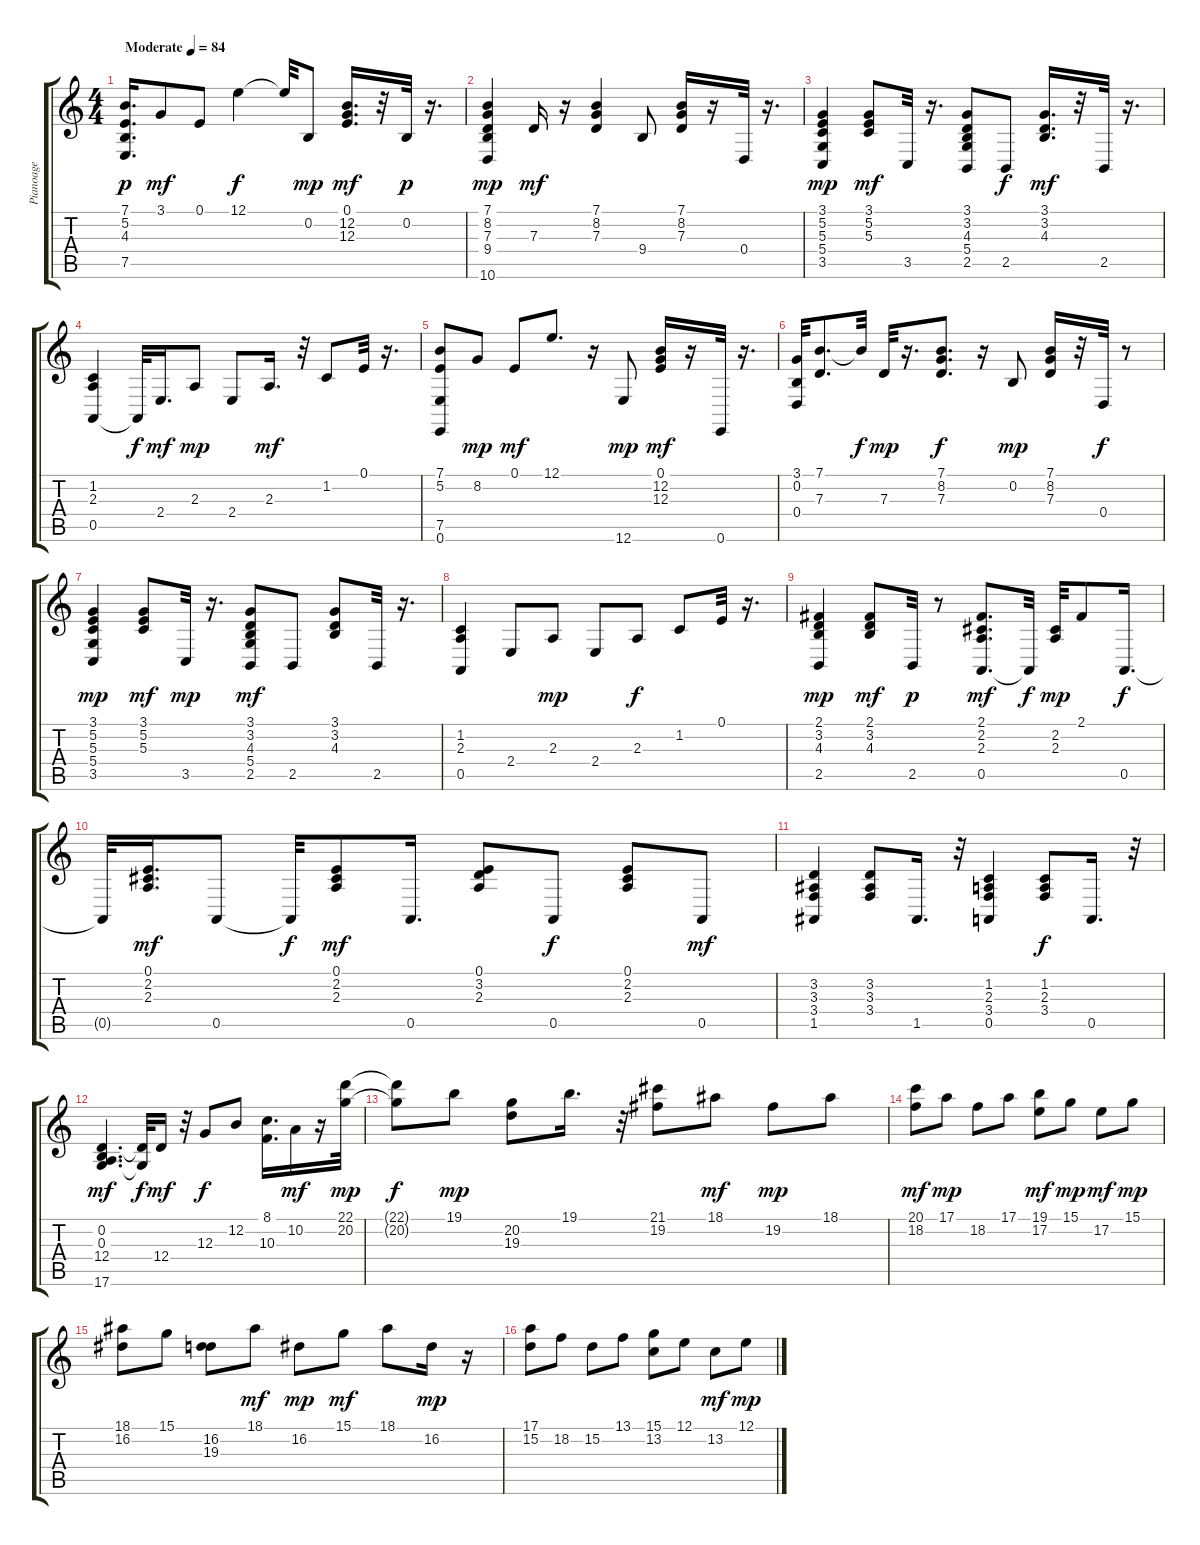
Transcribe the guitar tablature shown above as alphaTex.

\track ("Pianoage" "Pianoage") {instrument acousticgrandpiano}
\staff {score tabs}
\tuning (E4 B3 G3 D3 A2 E2) {hide}
\ts (4 4)
\tempo (84 "Moderate")
\clef g2
\ks c
(7.1 5.2 4.3 7.5).16{d dy p instrument acousticgrandpiano} 3.1.8{dy mf} 0.1.8 12.1.4{dy f} 12.1{t}.32 0.2.8{dy mp} (0.1 12.2 12.3).16{d dy mf} r.32 0.2.32{dy p} r.16{d} |
(7.1 8.2 7.3 9.4 10.6).4{dy mp} 7.3.16{dy mf} r.16 (7.1 8.2 7.3).4 9.4.8 (7.1 8.2 7.3).16 r.16 0.4.32 r.16{d} |
(3.1 5.2 5.3 5.4 3.5).4{dy mp} (3.1 5.2 5.3).8{dy mf} 3.5.32 r.16{d} (3.1 3.2 4.3 5.4 2.5).8 2.5.8{dy f} (3.1 3.2 4.3).16{d dy mf} r.32 2.5.32 r.16{d} |
(1.2 2.3 0.5).4 0.5{t}.32{dy f} 2.4.16{d dy mf} 2.3.8{dy mp} 2.4.8 2.3.16{d dy mf} r.32 1.2.8 0.1.32 r.16{d} |
(7.1 5.2 7.5 0.6).8 8.2.8{dy mp} 0.1.8{dy mf} 12.1.8{d} r.16 12.6.8{dy mp} (0.1 12.2 12.3).16{dy mf} r.16 0.6.32 r.16{d} |
(3.1 0.2 0.4).32 (7.1 7.3).8{d} 7.1{t}.32{dy f} 7.3.32{dy mp} r.16{d} (7.1 8.2 7.3).8{d dy f} r.16 0.2.8{dy mp} (7.1 8.2 7.3).16 r.32 0.4.32{dy f} r.8 |
(3.1 5.2 5.3 5.4 3.5).4{dy mp} (3.1 5.2 5.3).8{dy mf} 3.5.32{dy mp} r.16{d} (3.1 3.2 4.3 5.4 2.5).8{dy mf} 2.5.8 (3.1 3.2 4.3).8 2.5.32 r.16{d} |
(1.2 2.3 0.5).4 2.4.8 2.3.8{dy mp} 2.4.8 2.3.8{dy f} 1.2.8 0.1.32 r.16{d} |
(2.1 3.2 4.3 2.5).4{dy mp} (2.1 3.2 4.3).8{dy mf} 2.5.32{dy p} r.8 (2.1 2.2 2.3 0.5).8{d dy mf} 0.5{t}.32{dy f} (2.2 2.3).32{dy mp} 2.1.8 0.5.16{d dy f} |
0.5{t}.32 (0.1 2.2 2.3).16{d dy mf} 0.5.8 0.5{t}.32{dy f} (0.1 2.2 2.3).8{dy mf} 0.5.16{d} (0.1 3.2 2.3).8 0.5.8{dy f} (0.1 2.2 2.3).8 0.5.8{dy mf} |
(3.2 3.3 3.4 1.5).4 (3.2 3.3 3.4).8 1.5.16{d} r.32 (1.2 2.3 3.4 0.5).4 (1.2 2.3 3.4).8{dy f} 0.5.16{d} r.32 |
(0.2 0.3 12.4 17.6).4{d dy mf} (0.3{t} 12.4{t}).32{dy f} 12.4.16{dy mf} r.32 12.3.8{dy f} 12.2.8 (8.1 10.3).16{d} 10.2.16{dy mf} r.16 (22.1 20.2).32{dy mp} |
(22.1{t} 20.2{t}).8{dy f} 19.1.8{dy mp} (20.2 19.3).8 19.1.16{d} r.32 (21.1 19.2).8 18.1.8{dy mf} 19.2.8{dy mp} 18.1.8 |
(20.1 18.2).8{dy mf} 17.1.8{dy mp} 18.2.8 17.1.8 (19.1 17.2).8{dy mf} 15.1.8{dy mp} 17.2.8{dy mf} 15.1.8{dy mp} |
(18.1 16.2).8 15.1.8 (16.2 19.3).8 18.1.8{dy mf} 16.2.8{dy mp} 15.1.8{dy mf} 18.1.8 16.2.16{dy mp} r.16 |
(17.1 15.2).8 18.2.8 15.2.8 13.1.8 (15.1 13.2).8 12.1.8 13.2.8{dy mf} 12.1.8{dy mp}
